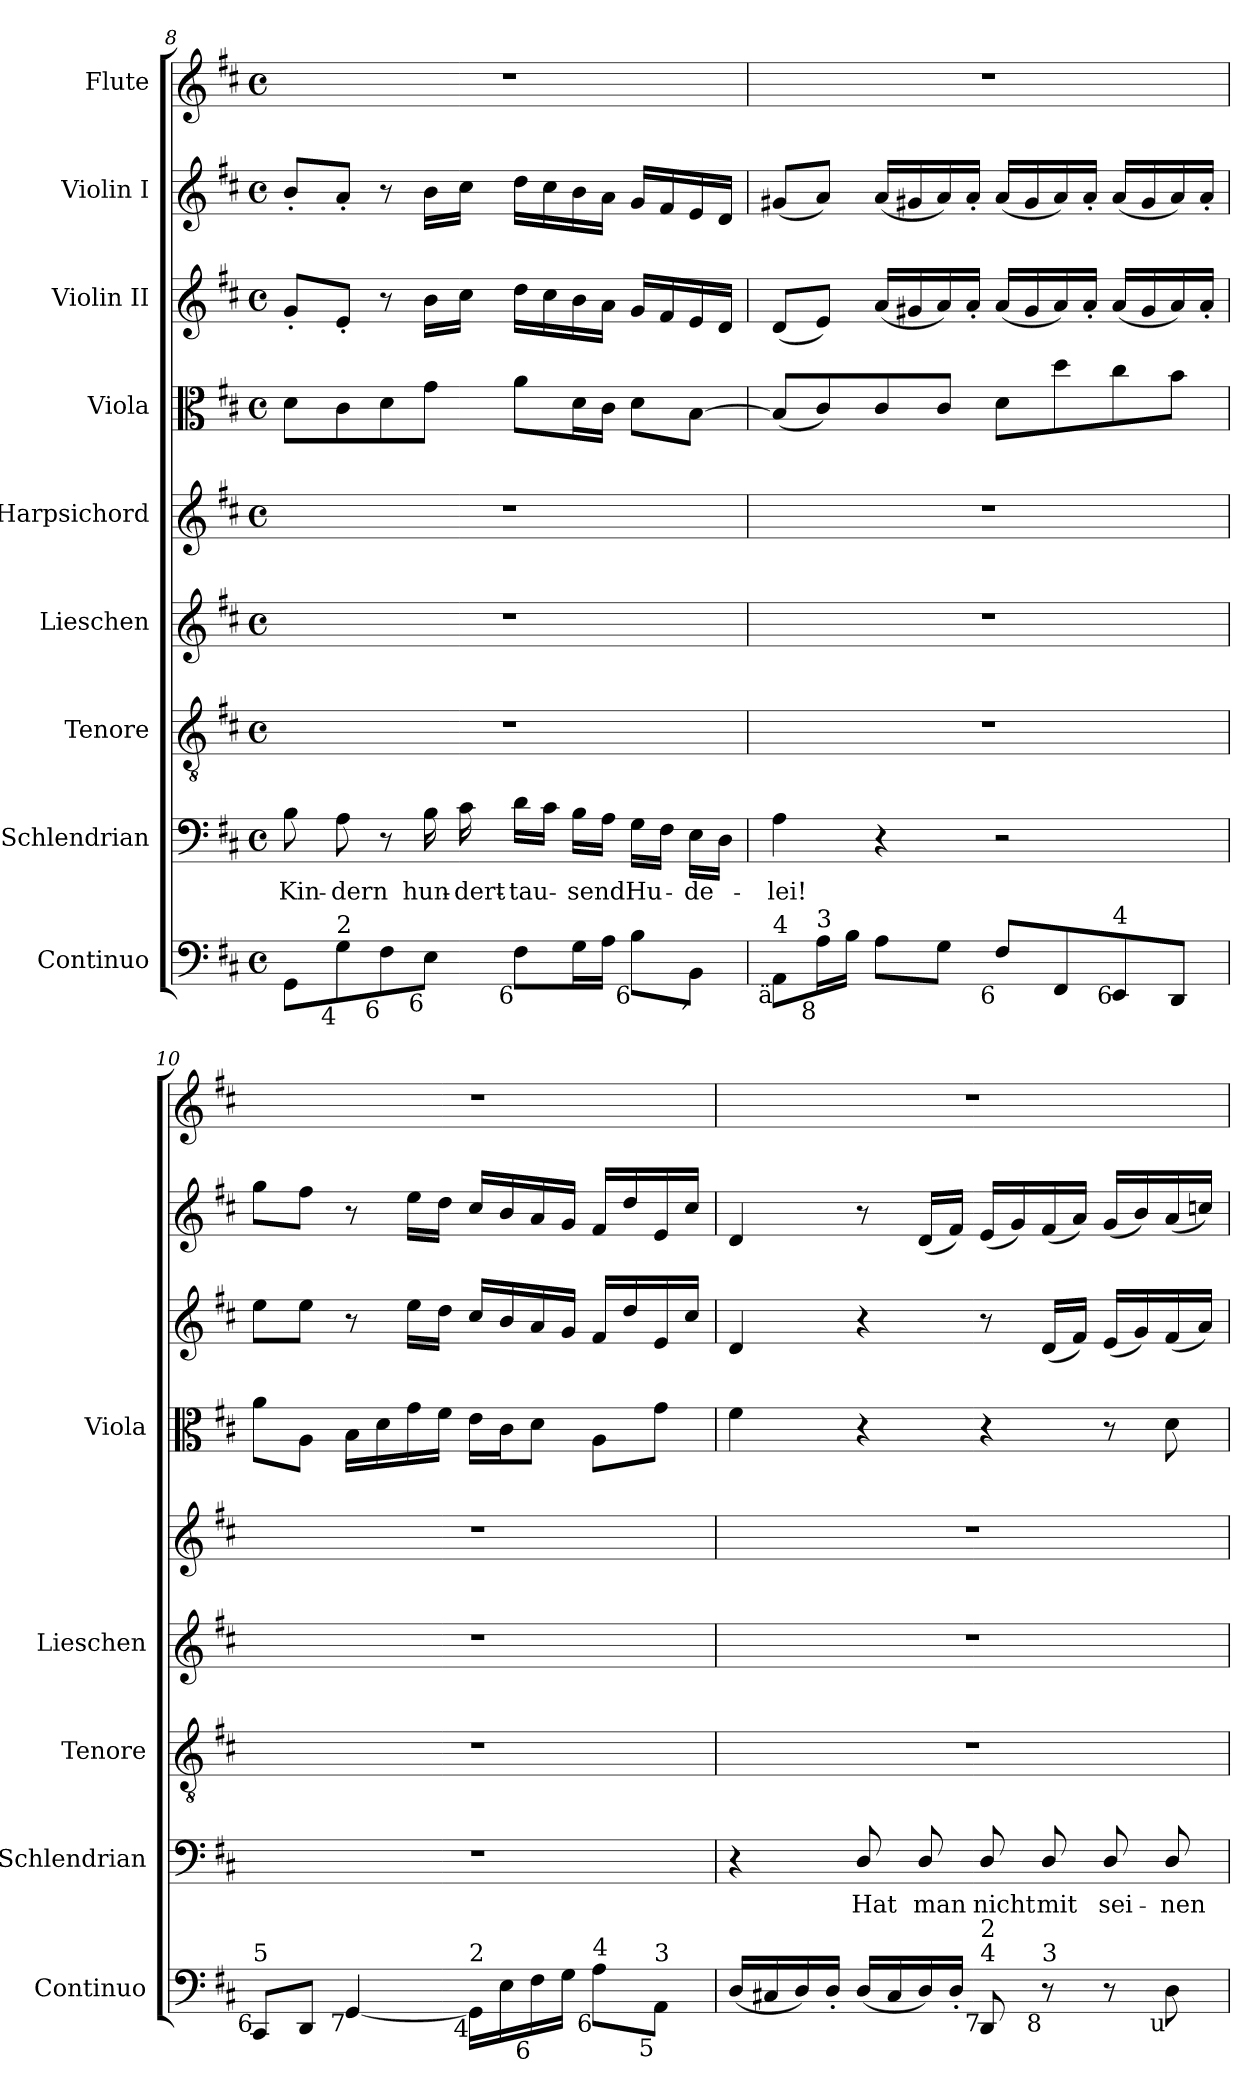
**kern	**kern	**text	**kern	**kern	**kern	**kern	**kern	**kern	**kern
*part9	*part8	*part8	*part7	*part6	*part5	*part4	*part3	*part2	*part1
*staff9	*staff8	*staff8	*staff7	*staff6	*staff5	*staff4	*staff3	*staff2	*staff1
*I"Continuo	*I"Schlendrian	*	*I"Tenore	*I"Lieschen	*I"Harpsichord	*I"Viola	*I"Violin II	*I"Violin I	*I"Flute
*I'Continuo	*I'Schlendrian	*	*I'Tenore	*I'Lieschen	*	*I'Viola	*	*	*
!!LO:PB:g=z
*clefF4	*clefF4	*	*clefGv2	*clefG2	*clefG2	*clefC3	*clefG2	*clefG2	*clefG2
*	*	*	*ITrd7c12	*	*	*	*	*	*
*k[f#c#]	*k[f#c#]	*	*k[f#c#]	*k[f#c#]	*k[f#c#]	*k[f#c#]	*k[f#c#]	*k[f#c#]	*k[f#c#]
*D:	*D:	*	*D:	*D:	*D:	*D:	*D:	*D:	*D:
*M4/4	*M4/4	*	*M4/4	*M4/4	*M4/4	*M4/4	*M4/4	*M4/4	*M4/4
*met(c)	*met(c)	*	*met(c)	*met(c)	*met(c)	*met(c)	*met(c)	*met(c)	*met(c)
=8	=8	=8	=8	=8	=8	=8	=8	=8	=8
!	!	!LO:LY:b:color=#000000	!	!	!	!	!	!	!
8GGi\L	8Bi\	Kin-	1r	1r	1r	8di\L	8g'i/L	8b'i/L	1r
!LO:TX:b:rj:t=4	!	!	!	!	!	!	!	!	!
!LO:TX:t=2	!	!	!	!	!	!	!	!	!
!	!	!LO:LY:b:color=#000000	!	!	!	!	!	!	!
8Gi\	8Ai\	-dern	.	.	.	8c#i\	8e'i/J	8a'i/J	.
!LO:TX:b:rj:t=6	!	!	!	!	!	!	!	!	!
8F#i\	8r	.	.	.	.	8di\	8r	8r	.
!LO:TX:b:rj:t=6	!	!	!	!	!	!	!	!	!
!	!	!LO:LY:b:color=#000000	!	!	!	!	!	!	!
8Ei\J	16Bi\	hun-	.	.	.	8gi\J	16bi\LL	16bi\LL	.
!	!	!LO:LY:b:color=#000000	!	!	!	!	!	!	!
.	16c#i\	-dert-	.	.	.	.	16cc#i\JJ	16cc#i\JJ	.
!LO:TX:b:rj:t=6	!	!	!	!	!	!	!	!	!
!	!	!LO:LY:b:color=#000000	!	!	!	!	!	!	!
8F#i\L	16di\LL	-tau-	.	.	.	8ai\L	16ddi\LL	16ddi\LL	.
.	16c#i\JJ	.	.	.	.	.	16cc#i\	16cc#i\	.
!	!	!LO:LY:b:color=#000000	!	!	!	!	!	!	!
16Gi\L	16Bi\LL	-send	.	.	.	16di\L	16bi\	16bi\	.
16Ai\JJ	16Ai\JJ	.	.	.	.	16c#i\JJ	16ai\JJ	16ai\JJ	.
!LO:TX:b:rj:t=6	!	!	!	!	!	!	!	!	!
!	!	!LO:LY:b:color=#000000	!	!	!	!	!	!	!
8Bi\L	16Gi\LL	Hu-	.	.	.	8di\L	16gi/LL	16gi/LL	.
.	16F#i\JJ	.	.	.	.	.	16f#i/	16f#i/	.
!LO:TX:b:rj:t=´	!	!	!	!	!	!	!	!	!
!	!	!LO:LY:b:color=#000000	!	!	!	!	!	!	!
8BBi\J	16Ei\LL	-de-	.	.	.	[8Bi\J	16ei/	16ei/	.
.	16Di\JJ	.	.	.	.	.	16di/JJ	16di/JJ	.
=9	=9	=9	=9	=9	=9	=9	=9	=9	=9
!LO:TX:b:rj:t=ä	!	!	!	!	!	!	!	!	!
!LO:TX:t=4	!	!	!	!	!	!	!	!	!
!	!	!LO:LY:b:color=#000000	!	!	!	!	!	!	!
8AAi\L	4Ai\	-lei!	1r	1r	1r	(8Bi/L]	(8di/L	(8g#Xi/L	1r
!LO:TX:b:rj:t=8	!	!	!	!	!	!	!	!	!
!LO:TX:t=3	!	!	!	!	!	!	!	!	!
16Ai\L	.	.	.	.	.	8c#i/)	8ei/J)	8ai/J)	.
16Bi\JJ	.	.	.	.	.	.	.	.	.
8Ai\L	4r	.	.	.	.	8c#i/	(16ai/LL	(16ai/LL	.
.	.	.	.	.	.	.	16g#Xi/	16g#Xi/	.
8Gi\J	.	.	.	.	.	8c#i/J	16ai/)	16ai/)	.
.	.	.	.	.	.	.	16a'i/JJ	16a'i/JJ	.
!LO:TX:b:rj:t=6	!	!	!	!	!	!	!	!	!
8F#i/L	2r	.	.	.	.	8di\L	(16ai/LL	(16ai/LL	.
.	.	.	.	.	.	.	16g#i/	16g#i/	.
8FF#i/	.	.	.	.	.	8ddi\	16ai/)	16ai/)	.
.	.	.	.	.	.	.	16a'i/JJ	16a'i/JJ	.
!LO:TX:b:rj:t=6	!	!	!	!	!	!	!	!	!
!LO:TX:t=4	!	!	!	!	!	!	!	!	!
8EEi/	.	.	.	.	.	8cc#i\	(16ai/LL	(16ai/LL	.
.	.	.	.	.	.	.	16g#i/	16g#i/	.
8DDi/J	.	.	.	.	.	8bi\J	16ai/)	16ai/)	.
.	.	.	.	.	.	.	16a'i/JJ	16a'i/JJ	.
=10	=10	=10	=10	=10	=10	=10	=10	=10	=10
!LO:TX:b:rj:t=6	!	!	!	!	!	!	!	!	!
!LO:TX:t=5	!	!	!	!	!	!	!	!	!
8CC#i/L	1r	.	1r	1r	1r	8ai\L	8eei\L	8ggi\L	1r
8DDi/J	.	.	.	.	.	8Ai\J	8eei\J	8ff#i\J	.
!LO:TX:b:rj:t=7	!	!	!	!	!	!	!	!	!
[4GGi/	.	.	.	.	.	16Bi\LL	8r	8r	.
.	.	.	.	.	.	16di\	.	.	.
.	.	.	.	.	.	16gi\	16eei\LL	16eei\LL	.
.	.	.	.	.	.	16f#i\JJ	16ddi\JJ	16ddi\JJ	.
!LO:TX:b:rj:t=4	!	!	!	!	!	!	!	!	!
!LO:TX:t=2	!	!	!	!	!	!	!	!	!
16GGi\LL]	.	.	.	.	.	16ei\LL	16cc#i/LL	16cc#i/LL	.
16Ei\	.	.	.	.	.	16c#i\J	16bi/	16bi/	.
!LO:TX:b:rj:t=6	!	!	!	!	!	!	!	!	!
16F#i\	.	.	.	.	.	8di\J	16ai/	16ai/	.
16Gi\JJ	.	.	.	.	.	.	16gi/JJ	16gi/JJ	.
!LO:TX:b:rj:t=6	!	!	!	!	!	!	!	!	!
!LO:TX:t=4	!	!	!	!	!	!	!	!	!
8Ai\L	.	.	.	.	.	8Ai\L	16f#i/LL	16f#i/LL	.
.	.	.	.	.	.	.	16ddi/	16ddi/	.
!LO:TX:b:rj:t=5	!	!	!	!	!	!	!	!	!
!LO:TX:t=3	!	!	!	!	!	!	!	!	!
8AAi\J	.	.	.	.	.	8gi\J	16ei/	16ei/	.
.	.	.	.	.	.	.	16cc#i/JJ	16cc#i/JJ	.
!!LO:LB:g=z
=11	=11	=11	=11	=11	=11	=11	=11	=11	=11
(16Di/LL	4r	.	1r	1r	1r	4f#i\	4di/	4di/	1r
16C#Xi/	.	.	.	.	.	.	.	.	.
16Di/)	.	.	.	.	.	.	.	.	.
16D'i/JJ	.	.	.	.	.	.	.	.	.
!	!	!LO:LY:b:color=#000000	!	!	!	!	!	!	!
(16Di/LL	8Di/	Hat	.	.	.	4r	4r	8r	.
16C#i/	.	.	.	.	.	.	.	.	.
!	!	!LO:LY:b:color=#000000	!	!	!	!	!	!	!
16Di/)	8Di/	man	.	.	.	.	.	(16di/LL	.
16D'i/JJ	.	.	.	.	.	.	.	16f#i/JJ)	.
!LO:TX:b:rj:t=7	!	!	!	!	!	!	!	!	!
!LO:TX:t=4	!	!	!	!	!	!	!	!	!
!LO:TX:t=2	!	!	!	!	!	!	!	!	!
!	!	!LO:LY:b:color=#000000	!	!	!	!	!	!	!
8DDi/	8Di/	nicht	.	.	.	4r	8r	(16ei/LL	.
.	.	.	.	.	.	.	.	16gi/)	.
!LO:TX:b:rj:t=8	!	!	!	!	!	!	!	!	!
!LO:TX:t=3	!	!	!	!	!	!	!	!	!
!	!	!LO:LY:b:color=#000000	!	!	!	!	!	!	!
8r	8Di/	mit	.	.	.	.	(16di/LL	(16f#i/	.
.	.	.	.	.	.	.	16f#i/JJ)	16ai/JJ)	.
!	!	!LO:LY:b:color=#000000	!	!	!	!	!	!	!
8r	8Di/	sei-	.	.	.	8r	(16ei/LL	(16gi/LL	.
.	.	.	.	.	.	.	16gi/)	16bi/)	.
!LO:TX:b:rj:t=u	!	!	!	!	!	!	!	!	!
!	!	!LO:LY:b:color=#000000	!	!	!	!	!	!	!
8Di\	8Di/	-nen	.	.	.	8di\	(16f#i/	(16ai/	.
.	.	.	.	.	.	.	16ai/JJ)	16ccni/JJ)	.
=	=	=	=	=	=	=	=	=	=
*-	*-	*-	*-	*-	*-	*-	*-	*-	*-
